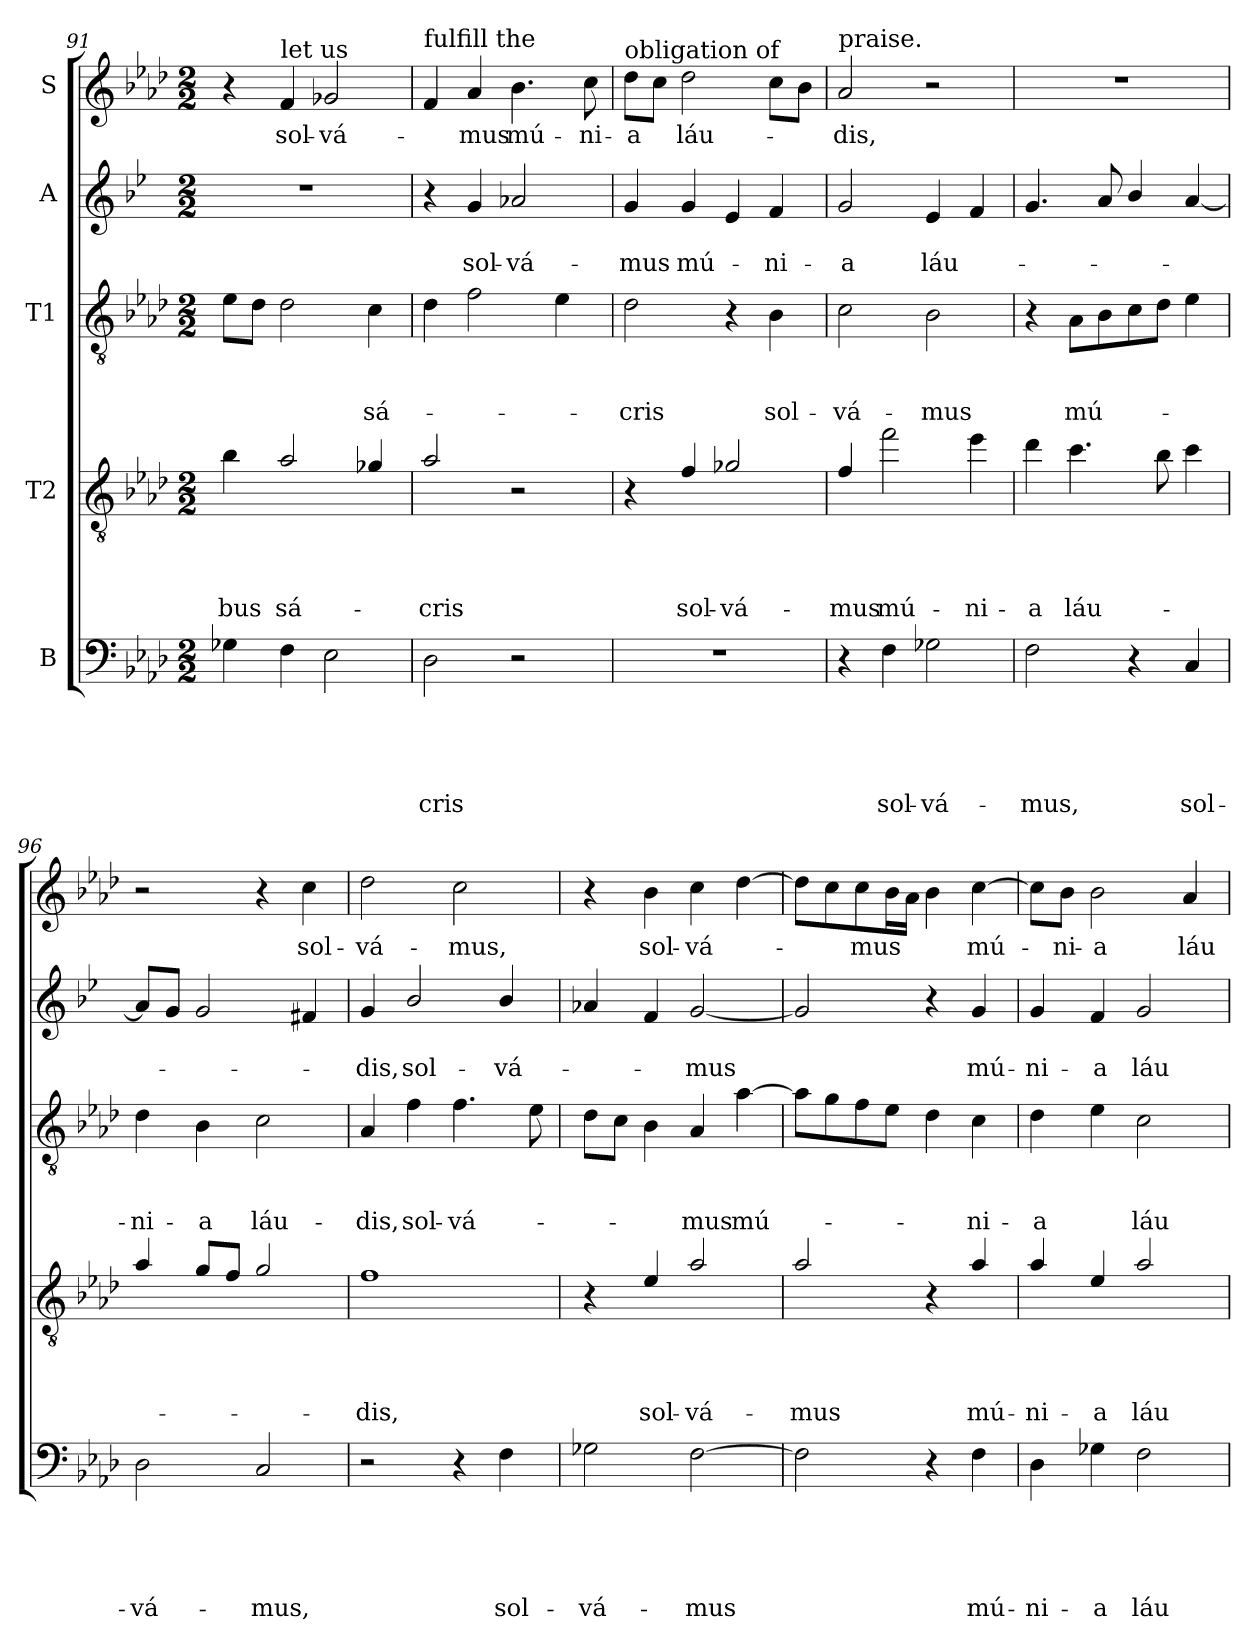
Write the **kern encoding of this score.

**kern	**text	**text	**text	**text	**text	**kern	**text	**text	**text	**text	**kern	**text	**text	**text	**kern	**text	**text	**kern	**text
*part5	*part5	*part5	*part5	*part5	*part5	*part4	*part4	*part4	*part4	*part4	*part3	*part3	*part3	*part3	*part2	*part2	*part2	*part1	*part1
*staff5	*staff5	*staff5	*staff5	*staff5	*staff5	*staff4	*staff4	*staff4	*staff4	*staff4	*staff3	*staff3	*staff3	*staff3	*staff2	*staff2	*staff2	*staff1	*staff1
*I"B	*	*	*	*	*	*I"T2	*	*	*	*	*I"T1	*	*	*	*I"A	*	*	*I"S	*
*clefF4	*	*	*	*	*	*clefGv2	*	*	*	*	*clefGv2	*	*	*	*clefG2	*	*	*clefG2	*
*	*	*	*	*	*	*ITrd8c14	*	*	*	*	*	*	*	*	*ITrd1c2	*	*	*	*
*k[b-e-a-d-]	*	*	*	*	*	*k[b-e-a-d-]	*	*	*	*	*k[b-e-a-d-]	*	*	*	*k[b-e-a-d-]	*	*	*k[b-e-a-d-]	*
*A-:	*	*	*	*	*	*A-:	*	*	*	*	*A-:	*	*	*	*A-:	*	*	*A-:	*
*M2/2	*	*	*	*	*	*M2/2	*	*	*	*	*M2/2	*	*	*	*M2/2	*	*	*M2/2	*
=91	=91	=91	=91	=91	=91	=91	=91	=91	=91	=91	=91	=91	=91	=91	=91	=91	=91	=91	=91
!	!	!	!	!	!	!	!	!	!	!LO:LY:b	!	!	!	!	!	!	!	!	!
4G-X\	.	.	.	.	.	4B-\	.	.	.	-bus	8e-\L	.	.	.	1r	.	.	4r	.
.	.	.	.	.	.	.	.	.	.	.	8d-\J	.	.	.	.	.	.	.	.
!	!	!	!	!	!	!	!	!	!	!	!	!	!	!	!	!	!	!LO:TX:a:t=let us	!
!	!	!	!	!	!	!	!	!	!	!LO:LY:b	!	!	!	!	!	!	!	!	!LO:LY:b
4F\	.	.	.	.	.	2A-/	.	.	.	sá-	2d-\	.	.	.	.	.	.	4f/	sol-
!	!	!	!	!	!	!	!	!	!	!	!	!	!	!	!	!	!	!	!LO:LY:b
2E-\	.	.	.	.	.	.	.	.	.	.	.	.	.	.	.	.	.	2g-/	-vá-
!	!	!	!	!	!	!	!	!	!	!	!	!	!	!LO:LY:b	!	!	!	!	!
.	.	.	.	.	.	4G-/	.	.	.	.	4c\	.	.	sá-	.	.	.	.	.
=92	=92	=92	=92	=92	=92	=92	=92	=92	=92	=92	=92	=92	=92	=92	=92	=92	=92	=92	=92
!	!	!	!	!	!	!	!	!	!	!	!	!	!	!	!	!	!	!LO:TX:a:t=fulfill the	!
!	!	!	!	!	!LO:LY:b	!	!	!	!	!LO:LY:b	!	!	!	!	!	!	!	!	!
2D-\	.	.	.	.	-cris	2A-/	.	.	.	-cris	4d-\	.	.	.	4r	.	.	4f/	.
!	!	!	!	!	!	!	!	!	!	!	!	!	!	!	!	!	!LO:LY:b	!	!LO:LY:b
.	.	.	.	.	.	.	.	.	.	.	2f\	.	.	.	4f/	.	sol-	4a-/	-mus
!	!	!	!	!	!	!	!	!	!	!	!	!	!	!	!	!	!LO:LY:b	!	!LO:LY:b
2r	.	.	.	.	.	2r	.	.	.	.	.	.	.	.	2g-X/	.	-vá-	4.b-\	mú-
.	.	.	.	.	.	.	.	.	.	.	4e-\	.	.	.	.	.	.	.	.
!	!	!	!	!	!	!	!	!	!	!	!	!	!	!	!	!	!	!	!LO:LY:b
.	.	.	.	.	.	.	.	.	.	.	.	.	.	.	.	.	.	8cc\	-ni-
=93	=93	=93	=93	=93	=93	=93	=93	=93	=93	=93	=93	=93	=93	=93	=93	=93	=93	=93	=93
!	!	!	!	!	!	!	!	!	!	!	!	!	!	!	!	!	!	!LO:TX:a:t=obligation of	!
!	!	!	!	!	!	!	!	!	!	!	!	!	!	!LO:LY:b	!	!	!LO:LY:b	!	!LO:LY:b
1r	.	.	.	.	.	4r	.	.	.	.	2d-\	.	.	-cris	4f/	.	-mus	8dd-\L	-a
.	.	.	.	.	.	.	.	.	.	.	.	.	.	.	.	.	.	8cc\J	.
!	!	!	!	!	!	!	!	!	!	!LO:LY:b	!	!	!	!	!	!	!LO:LY:b	!	!LO:LY:b
.	.	.	.	.	.	4F/	.	.	.	sol-	.	.	.	.	4f/	.	mú-	2dd-\	láu-
!	!	!	!	!	!	!	!	!	!	!LO:LY:b	!	!	!	!	!	!	!	!	!
.	.	.	.	.	.	2G-/	.	.	.	-vá-	4r	.	.	.	4d-/	.	.	.	.
!	!	!	!	!	!	!	!	!	!	!	!	!	!	!LO:LY:b	!	!	!LO:LY:b	!	!
.	.	.	.	.	.	.	.	.	.	.	4B-\	.	.	sol-	4e-/	.	-ni-	8cc\L	.
.	.	.	.	.	.	.	.	.	.	.	.	.	.	.	.	.	.	8b-\J	.
!!LO:LB:g=z
=94	=94	=94	=94	=94	=94	=94	=94	=94	=94	=94	=94	=94	=94	=94	=94	=94	=94	=94	=94
!	!	!	!	!	!	!	!	!	!	!	!	!	!	!	!	!	!	!LO:TX:a:t=praise.	!
!	!	!	!	!	!	!	!	!	!	!LO:LY:b	!	!	!	!LO:LY:b	!	!	!LO:LY:b	!	!LO:LY:b
4r	.	.	.	.	.	4F/	.	.	.	-mus	2c\	.	.	-vá-	2f/	.	-a	2a-/	-dis,
!	!	!	!	!	!LO:LY:b	!	!	!	!	!LO:LY:b	!	!	!	!	!	!	!	!	!
4F\	.	.	.	.	sol-	2f\	.	.	.	mú-	.	.	.	.	.	.	.	.	.
!	!	!	!	!	!LO:LY:b	!	!	!	!	!	!	!	!	!LO:LY:b	!	!	!LO:LY:b	!	!
2G-X\	.	.	.	.	-vá-	.	.	.	.	.	2B-\	.	.	-mus	4d-/	.	láu-	2r	.
!	!	!	!	!	!	!	!	!	!	!LO:LY:b	!	!	!	!	!	!	!	!	!
.	.	.	.	.	.	4e-\	.	.	.	-ni-	.	.	.	.	4e-/	.	.	.	.
=95	=95	=95	=95	=95	=95	=95	=95	=95	=95	=95	=95	=95	=95	=95	=95	=95	=95	=95	=95
!	!	!	!	!	!LO:LY:b	!	!	!	!	!LO:LY:b	!	!	!	!	!	!	!	!	!
2F\	.	.	.	.	-mus,	4d-\	.	.	.	-a	4r	.	.	.	4.f/	.	.	1r	.
!	!	!	!	!	!	!	!	!	!	!LO:LY:b	!	!	!	!LO:LY:b	!	!	!	!	!
.	.	.	.	.	.	4.c\	.	.	.	láu-	8A-\L	.	.	mú-	.	.	.	.	.
.	.	.	.	.	.	.	.	.	.	.	8B-\	.	.	.	8g/	.	.	.	.
4r	.	.	.	.	.	.	.	.	.	.	8c\	.	.	.	4a-/	.	.	.	.
.	.	.	.	.	.	8B-\	.	.	.	.	8d-\J	.	.	.	.	.	.	.	.
!	!	!	!	!	!LO:LY:b	!	!	!	!	!	!	!	!	!	!	!	!	!	!
4C/	.	.	.	.	sol-	4c\	.	.	.	.	4e-\	.	.	.	[4g/	.	.	.	.
=96	=96	=96	=96	=96	=96	=96	=96	=96	=96	=96	=96	=96	=96	=96	=96	=96	=96	=96	=96
!	!	!	!	!	!LO:LY:b	!	!	!	!	!	!	!	!	!LO:LY:b	!	!	!	!	!
2D-\	.	.	.	.	-vá-	4A-/	.	.	.	.	4d-\	.	.	-ni-	8g/L]	.	.	2r	.
.	.	.	.	.	.	.	.	.	.	.	.	.	.	.	8f/J	.	.	.	.
!	!	!	!	!	!	!	!	!	!	!	!	!	!	!LO:LY:b	!	!	!	!	!
.	.	.	.	.	.	8G/L	.	.	.	.	4B-\	.	.	-a	2f/	.	.	.	.
.	.	.	.	.	.	8F/J	.	.	.	.	.	.	.	.	.	.	.	.	.
!	!	!	!	!	!LO:LY:b	!	!	!	!	!	!	!	!	!LO:LY:b	!	!	!	!	!
2C/	.	.	.	.	-mus,	2G/	.	.	.	.	2c\	.	.	láu-	.	.	.	4r	.
!	!	!	!	!	!	!	!	!	!	!	!	!	!	!	!	!	!	!	!LO:LY:b
.	.	.	.	.	.	.	.	.	.	.	.	.	.	.	4e/	.	.	4cc\	sol-
=97	=97	=97	=97	=97	=97	=97	=97	=97	=97	=97	=97	=97	=97	=97	=97	=97	=97	=97	=97
!	!	!	!	!	!	!	!	!	!	!LO:LY:b	!	!	!	!LO:LY:b	!	!	!LO:LY:b	!	!LO:LY:b
2r	.	.	.	.	.	1F	.	.	.	-dis,	4A-/	.	.	-dis,	4f/	.	-dis,	2dd-\	-vá-
!	!	!	!	!	!	!	!	!	!	!	!	!	!	!LO:LY:b	!	!	!LO:LY:b	!	!
.	.	.	.	.	.	.	.	.	.	.	4f\	.	.	sol-	2a-/	.	sol-	.	.
!	!	!	!	!	!	!	!	!	!	!	!	!	!	!LO:LY:b	!	!	!	!	!LO:LY:b
4r	.	.	.	.	.	.	.	.	.	.	4.f\	.	.	-vá-	.	.	.	2cc\	-mus,
!	!	!	!	!	!LO:LY:b	!	!	!	!	!	!	!	!	!	!	!	!LO:LY:b	!	!
4F\	.	.	.	.	sol-	.	.	.	.	.	.	.	.	.	4a-/	.	-vá-	.	.
.	.	.	.	.	.	.	.	.	.	.	8e-\	.	.	.	.	.	.	.	.
=98	=98	=98	=98	=98	=98	=98	=98	=98	=98	=98	=98	=98	=98	=98	=98	=98	=98	=98	=98
!	!	!	!	!	!LO:LY:b	!	!	!	!	!	!	!	!	!	!	!	!	!	!
2G-\	.	.	.	.	-vá-	4r	.	.	.	.	8d-\L	.	.	.	4g-/	.	.	4r	.
.	.	.	.	.	.	.	.	.	.	.	8c\J	.	.	.	.	.	.	.	.
!	!	!	!	!	!	!	!	!	!	!LO:LY:b	!	!	!	!	!	!	!	!	!LO:LY:b
.	.	.	.	.	.	4E-/	.	.	.	sol-	4B-\	.	.	.	4e-/	.	.	4b-\	sol-
!	!	!	!	!	!LO:LY:b	!	!	!	!	!LO:LY:b	!	!	!	!LO:LY:b	!	!	!LO:LY:b	!	!LO:LY:b
[2F\	.	.	.	.	-mus	2A-/	.	.	.	-vá-	4A-/	.	.	-mus	[2f/	.	-mus	4cc\	-vá-
!	!	!	!	!	!	!	!	!	!	!	!	!	!	!LO:LY:b	!	!	!	!	!
.	.	.	.	.	.	.	.	.	.	.	[4a-\	.	.	mú-	.	.	.	[4dd-\	.
!!LO:PB:g=z
=99	=99	=99	=99	=99	=99	=99	=99	=99	=99	=99	=99	=99	=99	=99	=99	=99	=99	=99	=99
!	!	!	!	!	!	!	!	!	!	!LO:LY:b	!	!	!	!	!	!	!	!	!
2F\]	.	.	.	.	.	2A-/	.	.	.	-mus	8a-\L]	.	.	.	2f/]	.	.	8dd-\L]	.
.	.	.	.	.	.	.	.	.	.	.	8g\	.	.	.	.	.	.	8cc\	.
!	!	!	!	!	!	!	!	!	!	!	!	!	!	!	!	!	!	!	!LO:LY:b
.	.	.	.	.	.	.	.	.	.	.	8f\	.	.	.	.	.	.	8cc\	-mus
.	.	.	.	.	.	.	.	.	.	.	8e-\J	.	.	.	.	.	.	16b-\L	.
.	.	.	.	.	.	.	.	.	.	.	.	.	.	.	.	.	.	16a-\JJ	.
4r	.	.	.	.	.	4r	.	.	.	.	4d-\	.	.	.	4r	.	.	4b-\	.
!	!	!	!	!	!LO:LY:b	!	!	!	!	!LO:LY:b	!	!	!	!LO:LY:b	!	!	!LO:LY:b	!	!LO:LY:b
4F\	.	.	.	.	mú-	4A-/	.	.	.	mú-	4c\	.	.	-ni-	4f/	.	mú-	[4cc\	mú-
=100	=100	=100	=100	=100	=100	=100	=100	=100	=100	=100	=100	=100	=100	=100	=100	=100	=100	=100	=100
!	!	!	!	!	!LO:LY:b	!	!	!	!	!LO:LY:b	!	!	!	!LO:LY:b	!	!	!LO:LY:b	!	!
4D-\	.	.	.	.	-ni-	4A-/	.	.	.	-ni-	4d-\	.	.	-a	4f/	.	-ni-	8cc\L]	.
!	!	!	!	!	!	!	!	!	!	!	!	!	!	!	!	!	!	!	!LO:LY:b
.	.	.	.	.	.	.	.	.	.	.	.	.	.	.	.	.	.	8b-\J	-ni-
!	!	!	!	!	!LO:LY:b	!	!	!	!	!LO:LY:b	!	!	!	!	!	!	!LO:LY:b	!	!LO:LY:b
4G-\	.	.	.	.	-a	4E-/	.	.	.	-a	4e-\	.	.	.	4e-/	.	-a	2b-\	-a
!	!	!	!	!	!LO:LY:b	!	!	!	!	!LO:LY:b	!	!	!	!LO:LY:b	!	!	!LO:LY:b	!	!
2F\	.	.	.	.	láu-	2A-/	.	.	.	láu-	2c\	.	.	láu-	2f/	.	láu-	.	.
!	!	!	!	!	!	!	!	!	!	!	!	!	!	!	!	!	!	!	!LO:LY:b
.	.	.	.	.	.	.	.	.	.	.	.	.	.	.	.	.	.	4a-/	láu-
=	=	=	=	=	=	=	=	=	=	=	=	=	=	=	=	=	=	=	=
*-	*-	*-	*-	*-	*-	*-	*-	*-	*-	*-	*-	*-	*-	*-	*-	*-	*-	*-	*-
